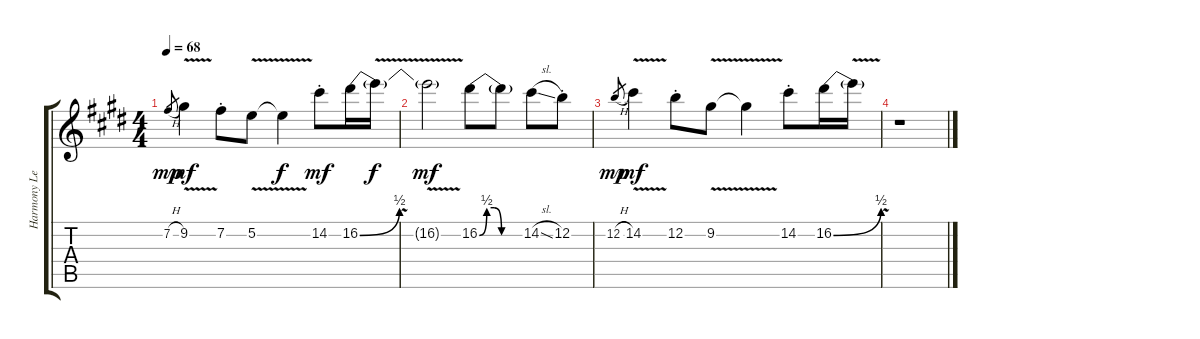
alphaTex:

\track ("Harmony Lead 1" "Harmony Le") {instrument electricguitarclean}
\staff {score tabs}
\tuning (E4 B3 G3 D3 A2 E2) {hide}
\ts (4 4)
\tempo 68
\clef g2
\ks e
7.2{h}.8{gr dy mp} 9.2{v}.4{dy mf volume 0} 7.2{st}.8 5.2{v}.8 5.2{t}.4{dy f} 14.2{st}.8{dy mf} 16.2{be (bend 0 0 60 2)}.16 16.2{v t}.16{dy f} |
16.2{t}.2{dy mf} 16.2{be (custom 0 0 10 2 20 2 30 0 60 0)}.8 16.2{t}.8 14.2{sl}.8 12.2{st}.8 |
12.2{h}.8{gr dy mp} 14.2{v}.4{dy mf} 12.2{st}.8 9.2{v}.8 9.2{t}.4 14.2{st}.8 16.2{be (bend 0 0 60 2)}.16 16.2{v t}.16 |
r.1
